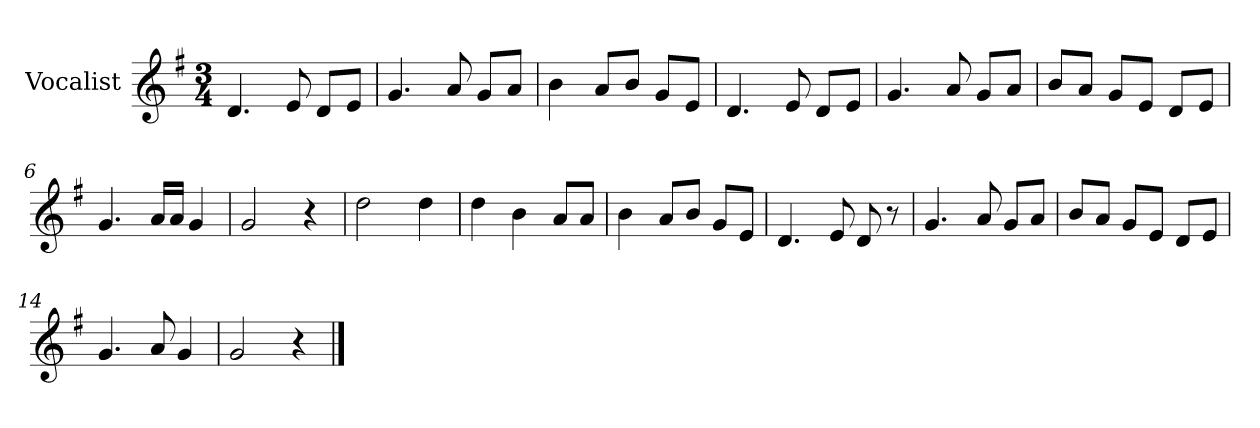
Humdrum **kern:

**kern
*part1
*staff1
*I"Vocalist
*k[f#]
*G:
*M3/4
=
4.d
8e
8dL
8eJ
=1
4.g
8a
8gL
8aJ
=2
4b
8aL
8bJ
8gL
8eJ
=3
4.d
8e
8dL
8eJ
=4
4.g
8a
8gL
8aJ
=5
8bL
8aJ
8gL
8eJ
8dL
8eJ
=6
4.g
16aLL
16aJJ
4g
=7
2g
4r
=8
2dd
4dd
=9
4dd
4b
8aL
8aJ
=10
4b
8aL
8bJ
8gL
8eJ
=11
4.d
8e
8d
8r
=12
4.g
8a
8gL
8aJ
=13
8bL
8aJ
8gL
8eJ
8dL
8eJ
=14
4.g
8a
4g
=15
2g
4r
==
*-
